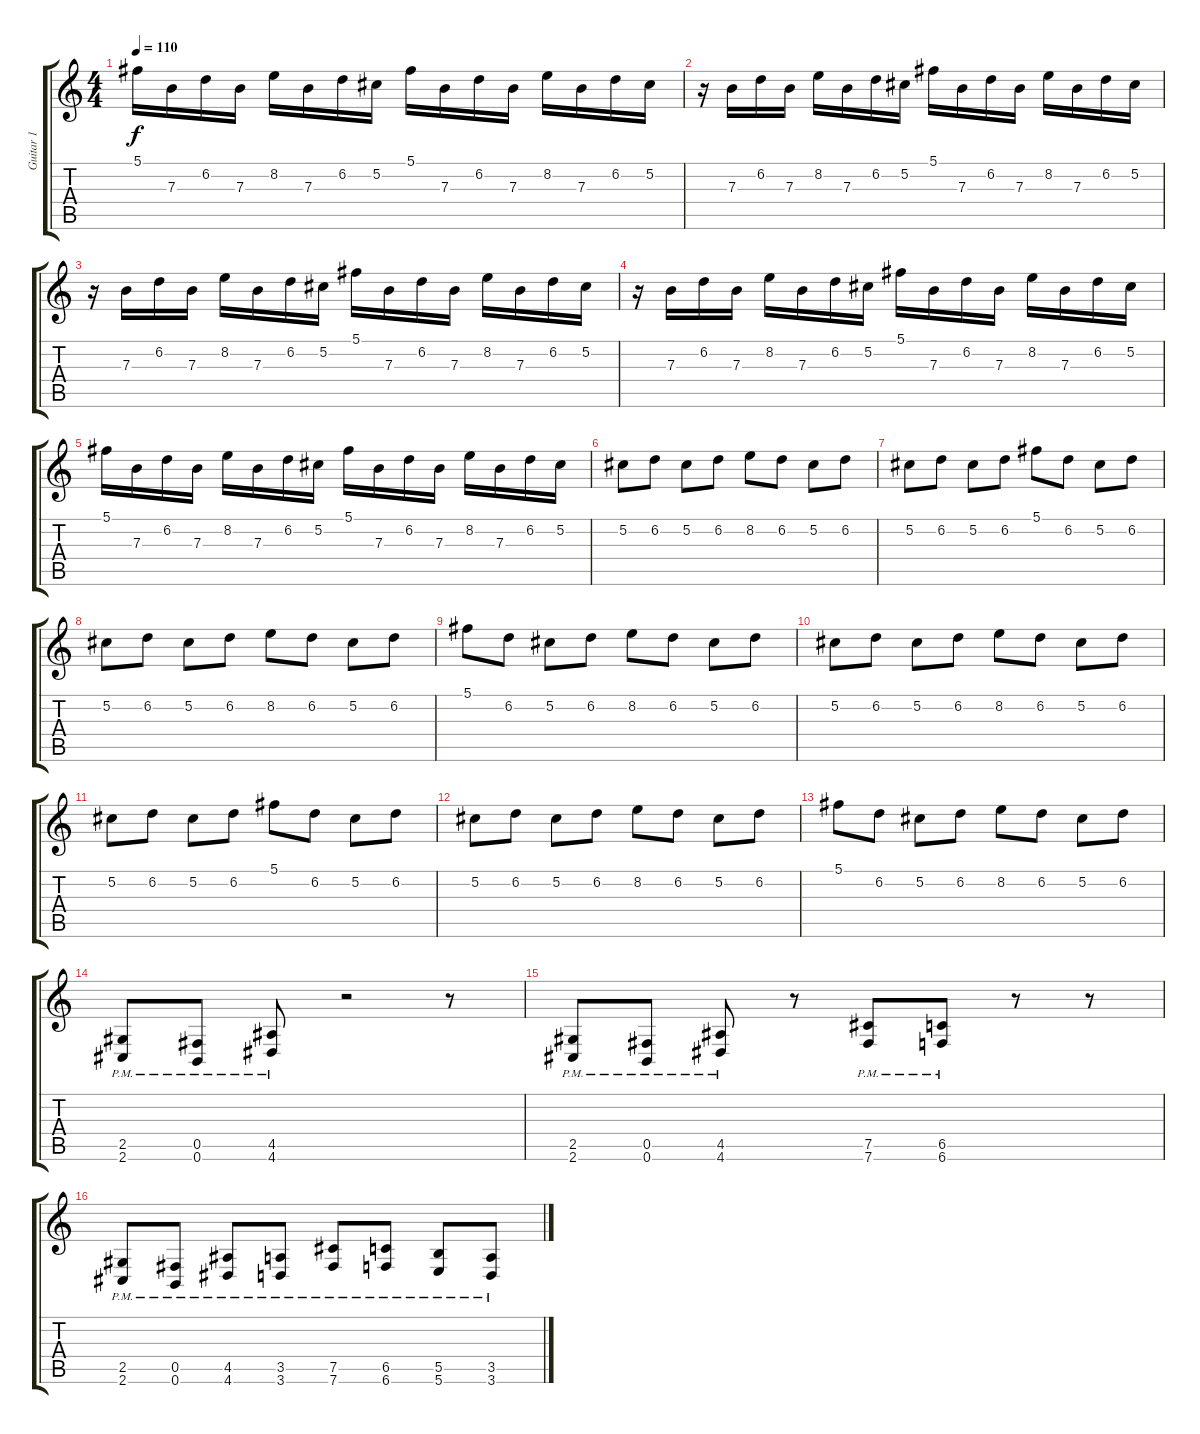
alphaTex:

\track ("Guitar 1" "Guitar 1") {instrument distortionguitar}
\staff {score tabs}
\tuning (Db4 Ab3 E3 B2 Gb2 B1) {hide}
\ts (4 4)
\tempo 110
\clef g2
\ks c
5.1.16{dy f} 7.3.16 6.2.16 7.3.16 8.2.16 7.3.16 6.2.16 5.2.16 5.1.16 7.3.16 6.2.16 7.3.16 8.2.16 7.3.16 6.2.16 5.2.16 |
r.16 7.3.16 6.2.16 7.3.16 8.2.16 7.3.16 6.2.16 5.2.16 5.1.16 7.3.16 6.2.16 7.3.16 8.2.16 7.3.16 6.2.16 5.2.16 |
r.16 7.3.16 6.2.16 7.3.16 8.2.16 7.3.16 6.2.16 5.2.16 5.1.16 7.3.16 6.2.16 7.3.16 8.2.16 7.3.16 6.2.16 5.2.16 |
r.16 7.3.16 6.2.16 7.3.16 8.2.16 7.3.16 6.2.16 5.2.16 5.1.16 7.3.16 6.2.16 7.3.16 8.2.16 7.3.16 6.2.16 5.2.16 |
5.1.16 7.3.16 6.2.16 7.3.16 8.2.16 7.3.16 6.2.16 5.2.16 5.1.16 7.3.16 6.2.16 7.3.16 8.2.16 7.3.16 6.2.16 5.2.16 |
5.2.8 6.2.8 5.2.8 6.2.8 8.2.8 6.2.8 5.2.8 6.2.8 |
5.2.8 6.2.8 5.2.8 6.2.8 5.1.8 6.2.8 5.2.8 6.2.8 |
5.2.8 6.2.8 5.2.8 6.2.8 8.2.8 6.2.8 5.2.8 6.2.8 |
5.1.8 6.2.8 5.2.8 6.2.8 8.2.8 6.2.8 5.2.8 6.2.8 |
5.2.8 6.2.8 5.2.8 6.2.8 8.2.8 6.2.8 5.2.8 6.2.8 |
5.2.8 6.2.8 5.2.8 6.2.8 5.1.8 6.2.8 5.2.8 6.2.8 |
5.2.8 6.2.8 5.2.8 6.2.8 8.2.8 6.2.8 5.2.8 6.2.8 |
5.1.8 6.2.8 5.2.8 6.2.8 8.2.8 6.2.8 5.2.8 6.2.8 |
(2.5{pm} 2.6{pm}).8{balance 16} (0.5{pm} 0.6{pm}).8 (4.5{pm} 4.6{pm}).8 r.2 r.8 |
(2.5{pm} 2.6{pm}).8 (0.5{pm} 0.6{pm}).8 (4.5{pm} 4.6{pm}).8 r.8 (7.5{pm} 7.6{pm}).8 (6.5{pm} 6.6{pm}).8 r.8 r.8 |
(2.5{pm} 2.6{pm}).8 (0.5{pm} 0.6{pm}).8 (4.5{pm} 4.6{pm}).8 (3.5{pm} 3.6{pm}).8 (7.5{pm} 7.6{pm}).8 (6.5{pm} 6.6{pm}).8 (5.5{pm} 5.6{pm}).8 (3.5{pm} 3.6{pm}).8
